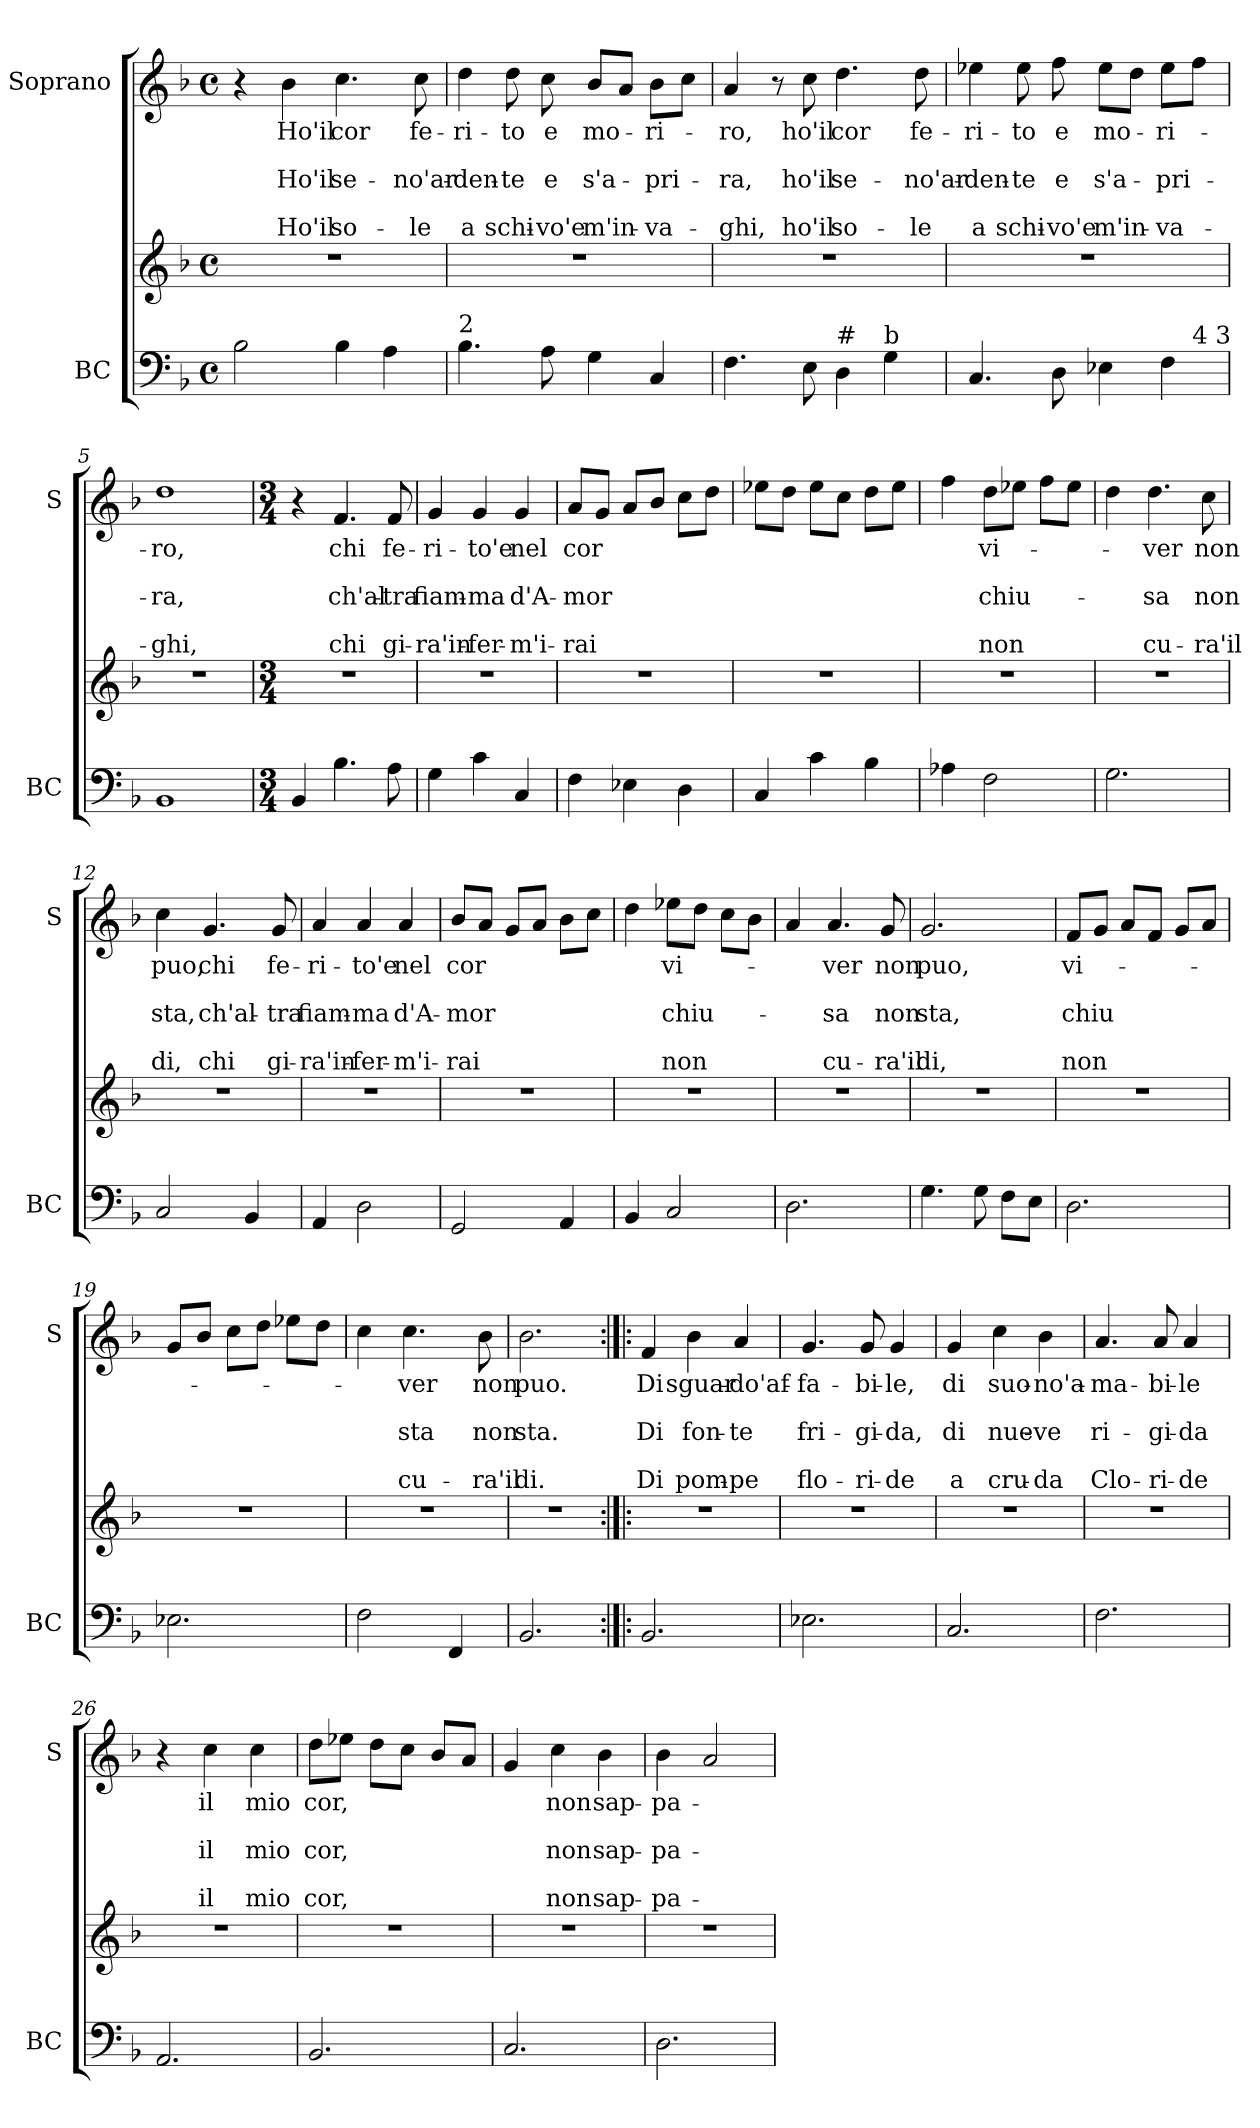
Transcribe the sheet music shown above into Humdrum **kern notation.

**kern	**kern	**kern	**text	**text	**text	**text	**text
*part2	*part2	*part1	*part1	*part1	*part1	*part1	*part1
*staff3	*staff2	*staff1	*staff1	*staff1	*staff1	*staff1	*staff1
*I"BC	*	*I"Soprano	*	*	*	*	*
*I'BC	*	*I'S	*	*	*	*	*
*clefF4	*clefG2	*clefG2	*	*	*	*	*
*k[b-]	*k[b-]	*k[b-]	*	*	*	*	*
*F:	*F:	*F:	*	*	*	*	*
*M4/4	*M4/4	*M4/4	*	*	*	*	*
*met(c)	*met(c)	*met(c)	*	*	*	*	*
=1	=1	=1	=1	=1	=1	=1	=1
2B-\	1r	4r	.	.	.	.	.
!	!	!	!LO:LY:b	!	!LO:LY:b	!	!LO:LY:b
.	.	4b-\	Ho'il	.	Ho'il	.	Ho'il
!	!	!	!LO:LY:b	!	!LO:LY:b	!	!LO:LY:b
4B-\	.	4.cc\	cor	.	se-	.	so-
4A\	.	.	.	.	.	.	.
!	!	!	!LO:LY:b	!	!LO:LY:b	!	!LO:LY:b
.	.	8cc\	fe-	.	-no'ar-	.	-le
=2	=2	=2	=2	=2	=2	=2	=2
!LO:TX:a:t=2	!	!	!	!	!	!	!
!	!	!	!LO:LY:b	!	!LO:LY:b	!	!LO:LY:b
4.B-\	1r	4dd\	-ri-	.	-den-	.	a
!	!	!	!LO:LY:b	!	!LO:LY:b	!	!LO:LY:b
.	.	8dd\	-to	.	-te	.	schi-
!	!	!	!LO:LY:b	!	!LO:LY:b	!	!LO:LY:b
8A\	.	8cc\	e	.	e	.	-vo'e
!	!	!	!LO:LY:b	!	!LO:LY:b	!	!LO:LY:b
4G\	.	8b-/L	mo-	.	s'a-	.	m'in-
.	.	8a/J	.	.	.	.	.
!	!	!	!LO:LY:b	!	!LO:LY:b	!	!LO:LY:b
4C/	.	8b-\L	-ri-	.	-pri-	.	-va-
.	.	8cc\J	.	.	.	.	.
=3	=3	=3	=3	=3	=3	=3	=3
!	!	!	!LO:LY:b	!	!LO:LY:b	!	!LO:LY:b
4.F\	1r	4a/	-ro,	.	-ra,	.	-ghi,
.	.	8r	.	.	.	.	.
!	!	!	!LO:LY:b	!	!LO:LY:b	!	!LO:LY:b
8E\	.	8cc\	ho'il	.	ho'il	.	ho'il
!LO:TX:a:t=#	!	!	!	!	!	!	!
!	!	!	!LO:LY:b	!	!LO:LY:b	!	!LO:LY:b
4D\	.	4.dd\	cor	.	se-	.	so-
!LO:TX:a:t=b	!	!	!	!	!	!	!
4G\	.	.	.	.	.	.	.
!	!	!	!LO:LY:b	!	!LO:LY:b	!	!LO:LY:b
.	.	8dd\	fe-	.	-no'ar-	.	-le
=4	=4	=4	=4	=4	=4	=4	=4
!	!	!	!LO:LY:b	!	!LO:LY:b	!	!LO:LY:b
*^	*	*	*	*	*	*	*
4.C/	2..ryy	1r	4ee-X\	-ri-	.	-den-	.	a
!	!	!	!	!LO:LY:b	!	!LO:LY:b	!	!LO:LY:b
.	.	.	8ee-\	-to	.	-te	.	schi-
!	!	!	!	!LO:LY:b	!	!LO:LY:b	!	!LO:LY:b
8D\	.	.	8ff\	e	.	e	.	-vo'e
!	!	!	!	!LO:LY:b	!	!LO:LY:b	!	!LO:LY:b
4E-X\	.	.	8ee-\L	mo-	.	s'a-	.	m'in-
.	.	.	8dd\J	.	.	.	.	.
!	!	!	!	!LO:LY:b	!	!LO:LY:b	!	!LO:LY:b
4F\	.	.	8ee-\L	-ri-	.	-pri-	.	-va-
!	!LO:TX:a:t=4 3	!	!	!	!	!	!	!
.	8ryy	.	8ff\J	.	.	.	.	.
!!LO:LB:g=z
=5	=5	=5	=5	=5	=5	=5	=5	=5
!	!	!	!	!LO:LY:b	!	!LO:LY:b	!	!LO:LY:b
*v	*v	*	*	*	*	*	*	*
1BB-	1r	1dd	-ro,	.	-ra,	.	-ghi,
=6	=6	=6	=6	=6	=6	=6	=6
*M3/4	*M3/4	*M3/4	*	*	*	*	*
4BB-/	2.r	4r	.	.	.	.	.
!	!	!	!LO:LY:b	!	!LO:LY:b	!	!LO:LY:b
4.B-\	.	4.f/	chi	.	ch'al-	.	chi
!	!	!	!LO:LY:b	!	!LO:LY:b	!	!LO:LY:b
8A\	.	8f/	fe-	.	-tra	.	gi-
=7	=7	=7	=7	=7	=7	=7	=7
!	!	!	!LO:LY:b	!	!LO:LY:b	!	!LO:LY:b
4G\	2.r	4g/	-ri-	.	fiam-	.	-ra'in-
!	!	!	!LO:LY:b	!	!LO:LY:b	!	!LO:LY:b
4c\	.	4g/	-to'e	.	-ma	.	-fer-
!	!	!	!LO:LY:b	!	!LO:LY:b	!	!LO:LY:b
4C/	.	4g/	nel	.	d'A-	.	-m'i-
=8	=8	=8	=8	=8	=8	=8	=8
!	!	!	!LO:LY:b	!	!LO:LY:b	!	!LO:LY:b
4F\	2.r	8a/L	cor	.	-mor	.	-rai
.	.	8g/J	.	.	.	.	.
4E-X\	.	8a/L	.	.	.	.	.
.	.	8b-/J	.	.	.	.	.
4D\	.	8cc\L	.	.	.	.	.
.	.	8dd\J	.	.	.	.	.
=9	=9	=9	=9	=9	=9	=9	=9
4C/	2.r	8ee-X\L	.	.	.	.	.
.	.	8dd\J	.	.	.	.	.
4c\	.	8ee-\L	.	.	.	.	.
.	.	8cc\J	.	.	.	.	.
4B-\	.	8dd\L	.	.	.	.	.
.	.	8ee-\J	.	.	.	.	.
=10	=10	=10	=10	=10	=10	=10	=10
4A-X\	2.r	4ff\	.	.	.	.	.
!	!	!	!LO:LY:b	!	!LO:LY:b	!	!LO:LY:b
2F\	.	8dd\L	vi-	.	chiu-	.	non
.	.	8ee-X\J	.	.	.	.	.
.	.	8ff\L	.	.	.	.	.
.	.	8ee-\J	.	.	.	.	.
!!LO:LB:g=z
=11	=11	=11	=11	=11	=11	=11	=11
2.G\	2.r	4dd\	.	.	.	.	.
!	!	!	!LO:LY:b	!	!LO:LY:b	!	!LO:LY:b
.	.	4.dd\	-ver	.	-sa	.	cu-
!	!	!	!LO:LY:b	!	!LO:LY:b	!	!LO:LY:b
.	.	8cc\	non	.	non	.	-ra'il
=12	=12	=12	=12	=12	=12	=12	=12
!	!	!	!LO:LY:b	!	!LO:LY:b	!	!LO:LY:b
2C/	2.r	4cc\	puo,	.	sta,	.	di,
!	!	!	!LO:LY:b	!	!LO:LY:b	!	!LO:LY:b
.	.	4.g/	chi	.	ch'al-	.	chi
4BB-/	.	.	.	.	.	.	.
!	!	!	!LO:LY:b	!	!LO:LY:b	!	!LO:LY:b
.	.	8g/	fe-	.	-tra	.	gi-
=13	=13	=13	=13	=13	=13	=13	=13
!	!	!	!LO:LY:b	!	!LO:LY:b	!	!LO:LY:b
4AA/	2.r	4a/	-ri-	.	fiam-	.	-ra'in-
!	!	!	!LO:LY:b	!	!LO:LY:b	!	!LO:LY:b
2D\	.	4a/	-to'e	.	-ma	.	-fer-
!	!	!	!LO:LY:b	!	!LO:LY:b	!	!LO:LY:b
.	.	4a/	nel	.	d'A-	.	-m'i-
=14	=14	=14	=14	=14	=14	=14	=14
!	!	!	!LO:LY:b	!	!LO:LY:b	!	!LO:LY:b
2GG/	2.r	8b-/L	cor	.	-mor	.	-rai
.	.	8a/J	.	.	.	.	.
.	.	8g/L	.	.	.	.	.
.	.	8a/J	.	.	.	.	.
4AA/	.	8b-\L	.	.	.	.	.
.	.	8cc\J	.	.	.	.	.
=15	=15	=15	=15	=15	=15	=15	=15
4BB-/	2.r	4dd\	.	.	.	.	.
!	!	!	!LO:LY:b	!	!LO:LY:b	!	!LO:LY:b
2C/	.	8ee-X\L	vi-	.	chiu-	.	non
.	.	8dd\J	.	.	.	.	.
.	.	8cc\L	.	.	.	.	.
.	.	8b-\J	.	.	.	.	.
=16	=16	=16	=16	=16	=16	=16	=16
2.D\	2.r	4a/	.	.	.	.	.
!	!	!	!LO:LY:b	!	!LO:LY:b	!	!LO:LY:b
.	.	4.a/	-ver	.	-sa	.	cu-
!	!	!	!LO:LY:b	!	!LO:LY:b	!	!LO:LY:b
.	.	8g/	non	.	non	.	-ra'il
!!LO:PB:g=z
=17	=17	=17	=17	=17	=17	=17	=17
!	!	!	!LO:LY:b	!	!LO:LY:b	!	!LO:LY:b
4.G\	2.r	2.g/	puo,	.	sta,	.	di,
8G\	.	.	.	.	.	.	.
8F\L	.	.	.	.	.	.	.
8E\J	.	.	.	.	.	.	.
=18	=18	=18	=18	=18	=18	=18	=18
!	!	!	!LO:LY:b	!	!LO:LY:b	!	!LO:LY:b
2.D\	2.r	8f/L	vi-	.	chiu	.	non
.	.	8g/J	.	.	.	.	.
.	.	8a/L	.	.	.	.	.
.	.	8f/J	.	.	.	.	.
.	.	8g/L	.	.	.	.	.
.	.	8a/J	.	.	.	.	.
=19	=19	=19	=19	=19	=19	=19	=19
2.E-X\	2.r	8g/L	.	.	.	.	.
.	.	8b-/J	.	.	.	.	.
.	.	8cc\L	.	.	.	.	.
.	.	8dd\J	.	.	.	.	.
.	.	8ee-X\L	.	.	.	.	.
.	.	8dd\J	.	.	.	.	.
=20	=20	=20	=20	=20	=20	=20	=20
2F\	2.r	4cc\	.	.	.	.	.
!	!	!	!LO:LY:b	!	!LO:LY:b	!	!LO:LY:b
.	.	4.cc\	-ver	.	sta	.	cu-
4FF/	.	.	.	.	.	.	.
!	!	!	!LO:LY:b	!	!LO:LY:b	!	!LO:LY:b
.	.	8b-\	non	.	non	.	-ra'il
=21	=21	=21	=21	=21	=21	=21	=21
!	!	!	!LO:LY:b	!	!LO:LY:b	!	!LO:LY:b
2.BB-/	2.r	2.b-\	puo.	.	sta.	.	di.
=22:|!|:	=22:|!|:	=22:|!|:	=22:|!|:	=22:|!|:	=22:|!|:	=22:|!|:	=22:|!|:
!	!	!	!LO:LY:b	!	!LO:LY:b	!	!LO:LY:b
2.BB-/	2.r	4f/	Di	.	Di	.	Di
!	!	!	!LO:LY:b	!	!LO:LY:b	!	!LO:LY:b
.	.	4b-\	sguar-	.	fon-	.	pom-
!	!	!	!LO:LY:b	!	!LO:LY:b	!	!LO:LY:b
.	.	4a/	-do'af-	.	-te	.	-pe
!!LO:LB:g=z
=23	=23	=23	=23	=23	=23	=23	=23
!	!	!	!LO:LY:b	!	!LO:LY:b	!	!LO:LY:b
2.E-X\	2.r	4.g/	-fa-	.	fri-	.	flo-
!	!	!	!LO:LY:b	!	!LO:LY:b	!	!LO:LY:b
.	.	8g/	-bi-	.	-gi-	.	-ri-
!	!	!	!LO:LY:b	!	!LO:LY:b	!	!LO:LY:b
.	.	4g/	-le,	.	-da,	.	-de
=24	=24	=24	=24	=24	=24	=24	=24
!	!	!	!LO:LY:b	!	!LO:LY:b	!	!LO:LY:b
2.C/	2.r	4g/	di	.	di	.	a
!	!	!	!LO:LY:b	!	!LO:LY:b	!	!LO:LY:b
.	.	4cc\	suo-	.	nue-	.	cru-
!	!	!	!LO:LY:b	!	!LO:LY:b	!	!LO:LY:b
.	.	4b-\	-no'a-	.	-ve	.	-da
=25	=25	=25	=25	=25	=25	=25	=25
!	!	!	!LO:LY:b	!	!LO:LY:b	!	!LO:LY:b
2.F\	2.r	4.a/	-ma-	.	ri-	.	Clo-
!	!	!	!LO:LY:b	!	!LO:LY:b	!	!LO:LY:b
.	.	8a/	-bi-	.	-gi-	.	-ri-
!	!	!	!LO:LY:b	!	!LO:LY:b	!	!LO:LY:b
.	.	4a/	-le	.	-da	.	-de
=26	=26	=26	=26	=26	=26	=26	=26
2.AA/	2.r	4r	.	.	.	.	.
!	!	!	!LO:LY:b	!	!LO:LY:b	!	!LO:LY:b
.	.	4cc\	il	.	il	.	il
!	!	!	!LO:LY:b	!	!LO:LY:b	!	!LO:LY:b
.	.	4cc\	mio	.	mio	.	mio
=27	=27	=27	=27	=27	=27	=27	=27
!	!	!	!LO:LY:b	!	!LO:LY:b	!	!LO:LY:b
2.BB-/	2.r	8dd\L	cor,	.	cor,	.	cor,
.	.	8ee-X\J	.	.	.	.	.
.	.	8dd\L	.	.	.	.	.
.	.	8cc\J	.	.	.	.	.
.	.	8b-/L	.	.	.	.	.
.	.	8a/J	.	.	.	.	.
=28	=28	=28	=28	=28	=28	=28	=28
2.C/	2.r	4g/	.	.	.	.	.
!	!	!	!LO:LY:b	!	!LO:LY:b	!	!LO:LY:b
.	.	4cc\	non	.	non	.	non
!	!	!	!LO:LY:b	!	!LO:LY:b	!	!LO:LY:b
.	.	4b-\	sap-	.	sap-	.	sap-
!!LO:LB:g=z
=29	=29	=29	=29	=29	=29	=29	=29
!	!	!	!LO:LY:b	!	!LO:LY:b	!	!LO:LY:b
2.D\	2.r	4b-\	-pa-	.	-pa-	.	-pa-
.	.	2a/	.	.	.	.	.
=	=	=	=	=	=	=	=
*-	*-	*-	*-	*-	*-	*-	*-
